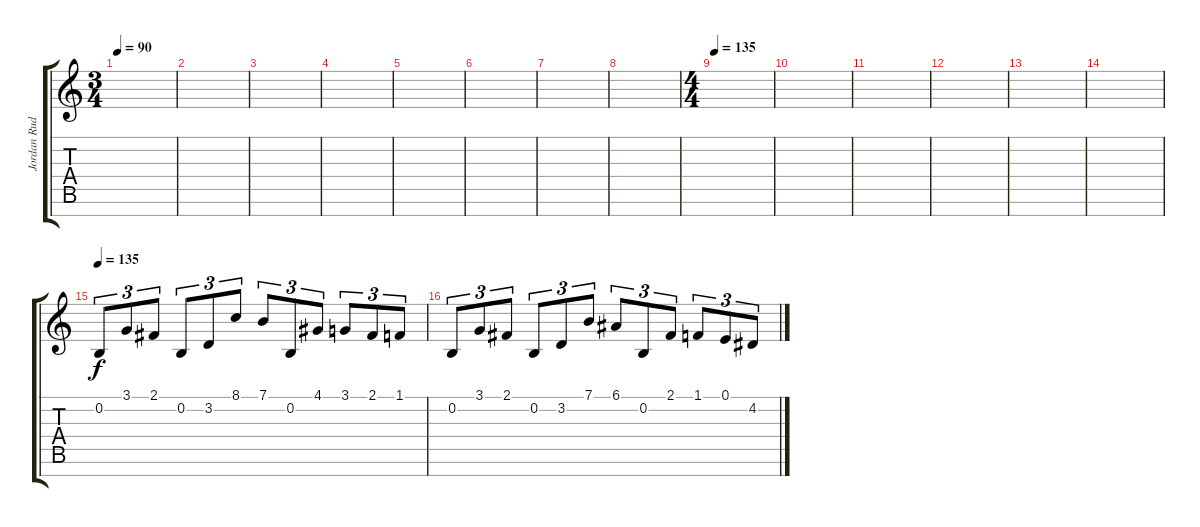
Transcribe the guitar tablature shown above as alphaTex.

\track ("Jordan Rudess Synth Strings" "Jordan Rud") {instrument synthstrings1}
\staff {score tabs}
\tuning (E4 B3 G3 D3 A2 E2 B1) {hide}
\ts (3 4)
\tempo 90
\clef g2
\ks c
|
|
|
|
|
|
|
|
\ts (4 4)
\tempo 135
|
|
|
|
|
|
\tempo 135
0.2.8{tu (3 2) instrument lead2sawtooth} 3.1.8{tu (3 2)} 2.1.8{tu (3 2)} 0.2.8{tu (3 2)} 3.2.8{tu (3 2)} 8.1.8{tu (3 2)} 7.1.8{tu (3 2)} 0.2.8{tu (3 2)} 4.1.8{tu (3 2)} 3.1.8{tu (3 2)} 2.1.8{tu (3 2)} 1.1.8{tu (3 2)} |
0.2.8{tu (3 2)} 3.1.8{tu (3 2)} 2.1.8{tu (3 2)} 0.2.8{tu (3 2)} 3.2.8{tu (3 2)} 7.1.8{tu (3 2)} 6.1.8{tu (3 2)} 0.2.8{tu (3 2)} 2.1.8{tu (3 2)} 1.1.8{tu (3 2)} 0.1.8{tu (3 2)} 4.2.8{tu (3 2)}
